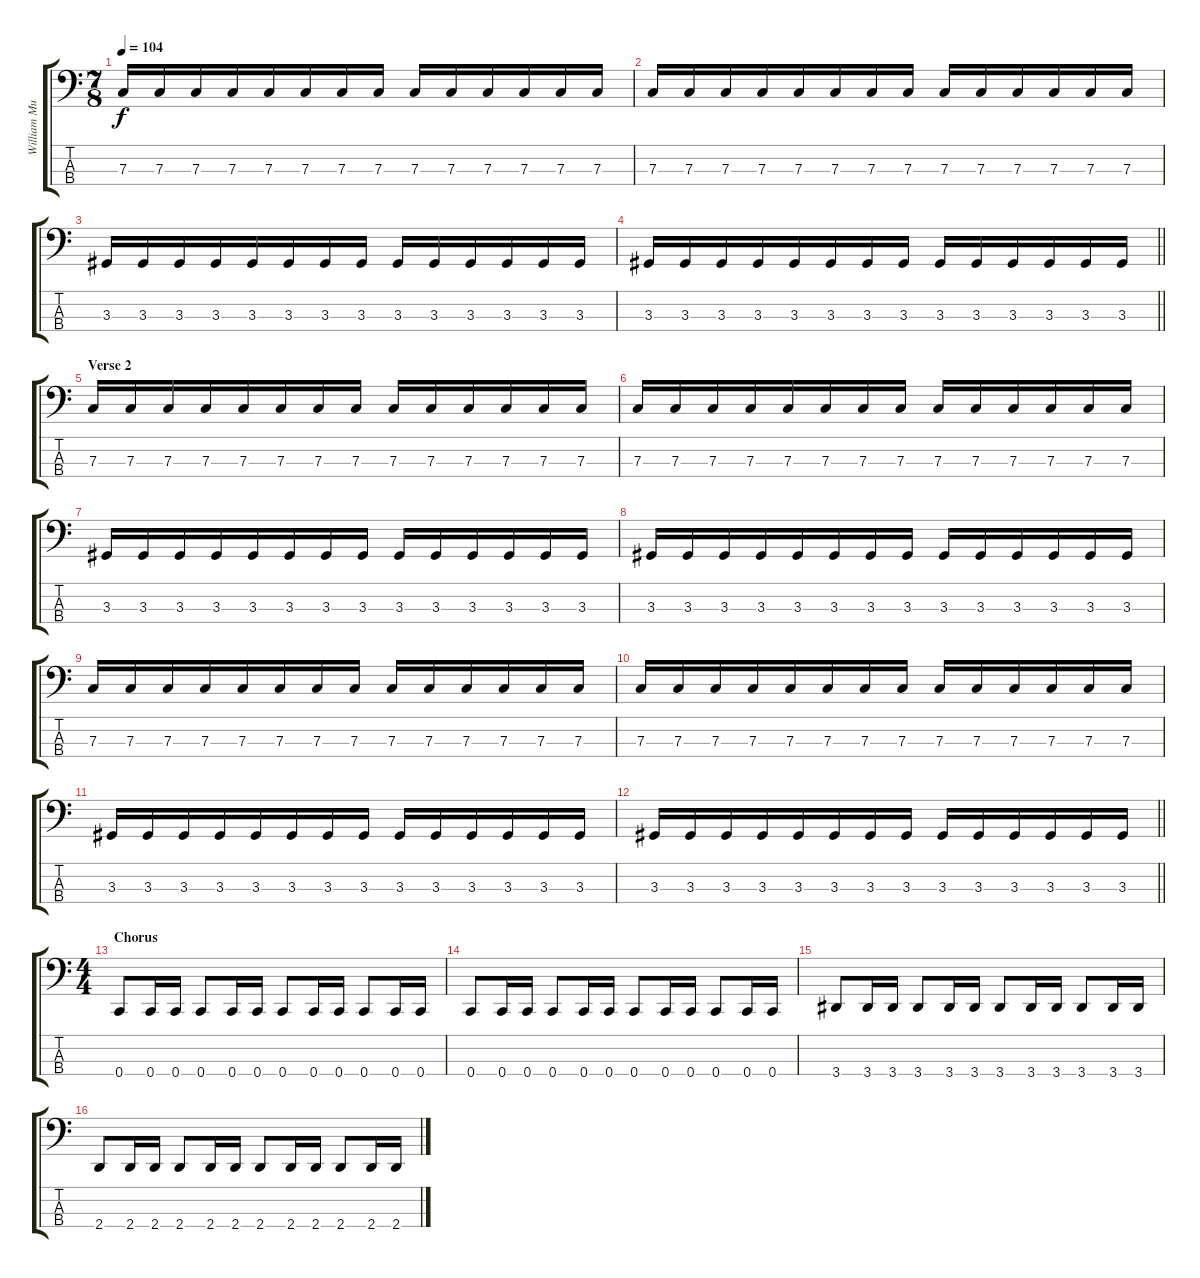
\track ("William Murderface (Bass)" "William Mu") {instrument electricbasspick}
\staff {score tabs}
\tuning (Eb2 Bb1 F1 C1) {hide}
\ts (7 8)
\tempo 104
\clef f4
\ks c
7.3.16{dy f} 7.3.16 7.3.16 7.3.16 7.3.16 7.3.16 7.3.16 7.3.16 7.3.16 7.3.16 7.3.16 7.3.16 7.3.16 7.3.16 |
7.3.16 7.3.16 7.3.16 7.3.16 7.3.16 7.3.16 7.3.16 7.3.16 7.3.16 7.3.16 7.3.16 7.3.16 7.3.16 7.3.16 |
3.3.16 3.3.16 3.3.16 3.3.16 3.3.16 3.3.16 3.3.16 3.3.16 3.3.16 3.3.16 3.3.16 3.3.16 3.3.16 3.3.16 |
\barLineRight lightlight
3.3.16 3.3.16 3.3.16 3.3.16 3.3.16 3.3.16 3.3.16 3.3.16 3.3.16 3.3.16 3.3.16 3.3.16 3.3.16 3.3.16 |
\section ("" "Verse 2")
7.3.16 7.3.16 7.3.16 7.3.16 7.3.16 7.3.16 7.3.16 7.3.16 7.3.16 7.3.16 7.3.16 7.3.16 7.3.16 7.3.16 |
7.3.16 7.3.16 7.3.16 7.3.16 7.3.16 7.3.16 7.3.16 7.3.16 7.3.16 7.3.16 7.3.16 7.3.16 7.3.16 7.3.16 |
3.3.16 3.3.16 3.3.16 3.3.16 3.3.16 3.3.16 3.3.16 3.3.16 3.3.16 3.3.16 3.3.16 3.3.16 3.3.16 3.3.16 |
3.3.16 3.3.16 3.3.16 3.3.16 3.3.16 3.3.16 3.3.16 3.3.16 3.3.16 3.3.16 3.3.16 3.3.16 3.3.16 3.3.16 |
7.3.16 7.3.16 7.3.16 7.3.16 7.3.16 7.3.16 7.3.16 7.3.16 7.3.16 7.3.16 7.3.16 7.3.16 7.3.16 7.3.16 |
7.3.16 7.3.16 7.3.16 7.3.16 7.3.16 7.3.16 7.3.16 7.3.16 7.3.16 7.3.16 7.3.16 7.3.16 7.3.16 7.3.16 |
3.3.16 3.3.16 3.3.16 3.3.16 3.3.16 3.3.16 3.3.16 3.3.16 3.3.16 3.3.16 3.3.16 3.3.16 3.3.16 3.3.16 |
\barLineRight lightlight
3.3.16 3.3.16 3.3.16 3.3.16 3.3.16 3.3.16 3.3.16 3.3.16 3.3.16 3.3.16 3.3.16 3.3.16 3.3.16 3.3.16 |
\ts (4 4)
\section ("" "Chorus")
0.4.8 0.4.16 0.4.16 0.4.8 0.4.16 0.4.16 0.4.8 0.4.16 0.4.16 0.4.8 0.4.16 0.4.16 |
0.4.8 0.4.16 0.4.16 0.4.8 0.4.16 0.4.16 0.4.8 0.4.16 0.4.16 0.4.8 0.4.16 0.4.16 |
3.4.8 3.4.16 3.4.16 3.4.8 3.4.16 3.4.16 3.4.8 3.4.16 3.4.16 3.4.8 3.4.16 3.4.16 |
2.4.8 2.4.16 2.4.16 2.4.8 2.4.16 2.4.16 2.4.8 2.4.16 2.4.16 2.4.8 2.4.16 2.4.16
